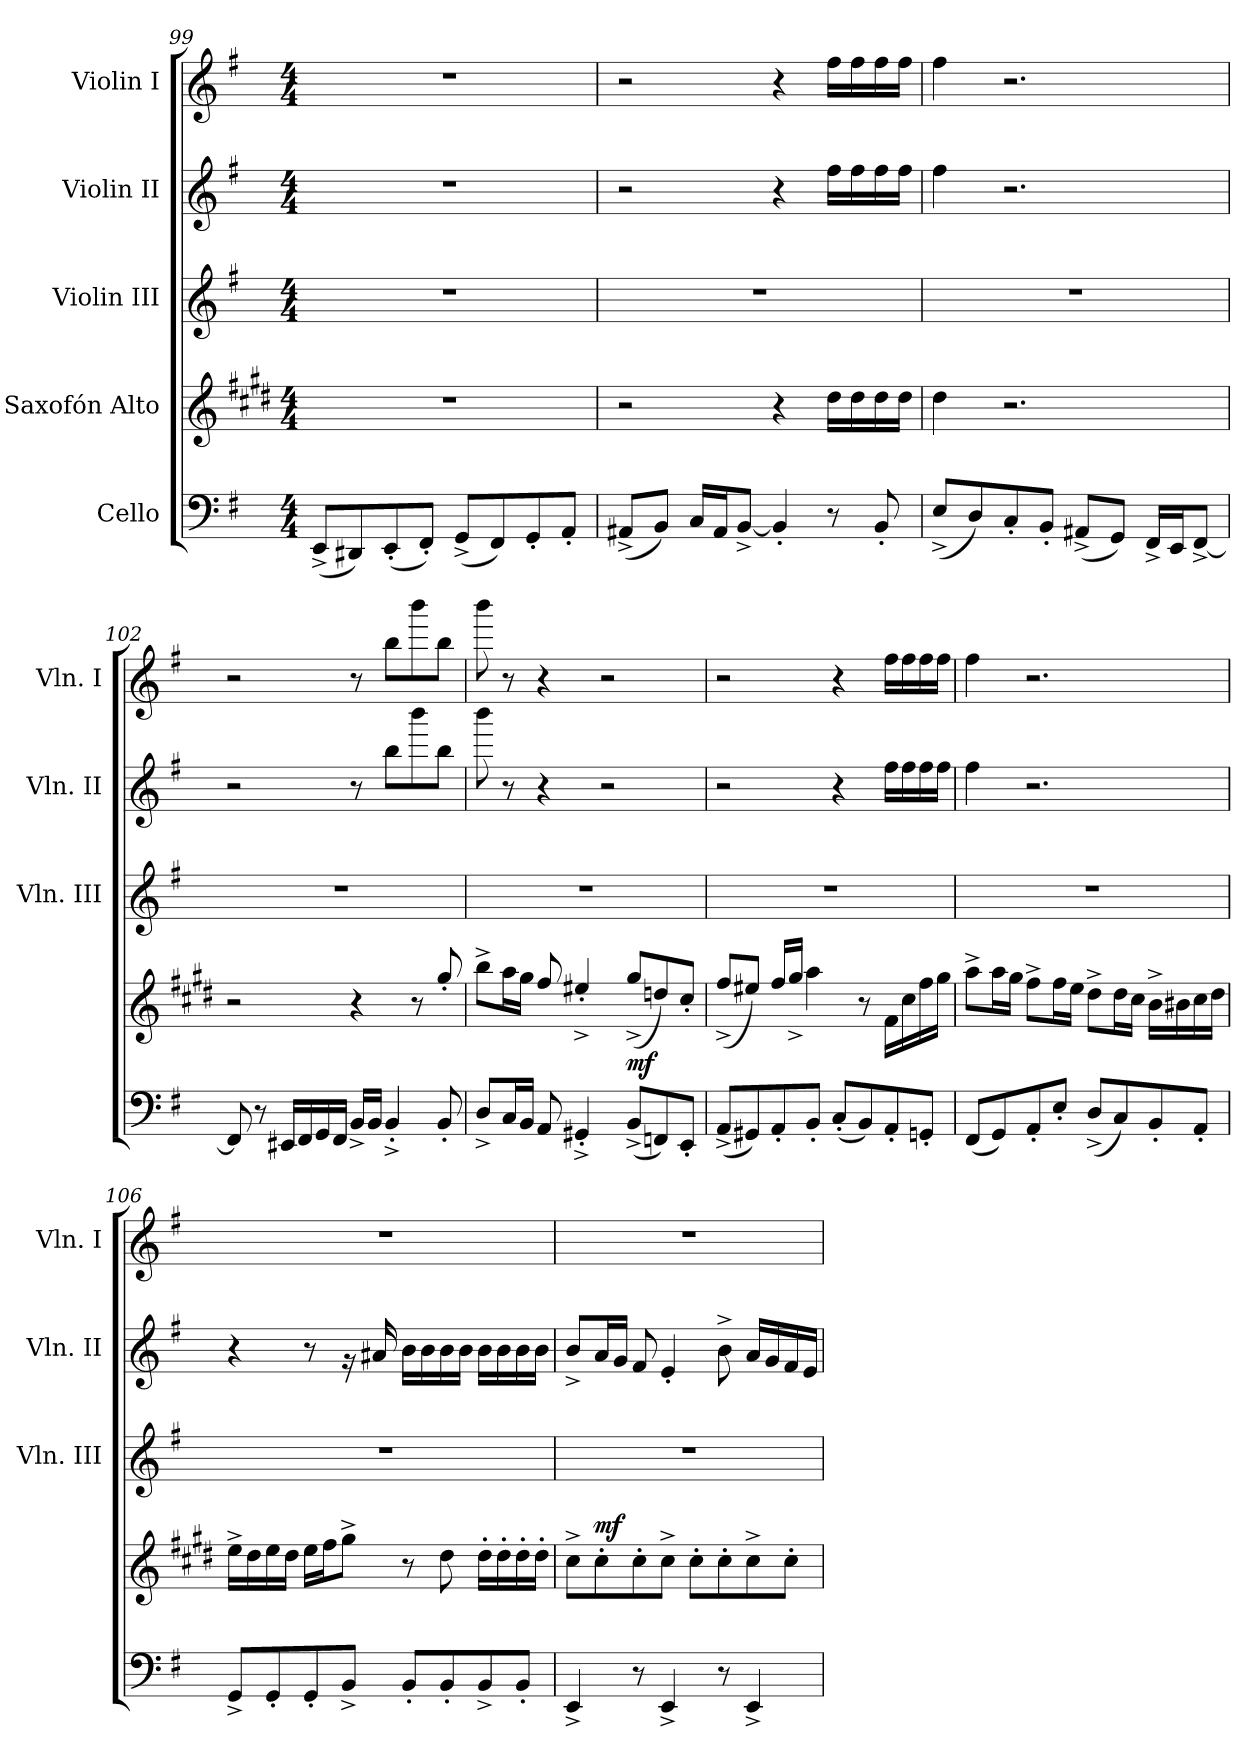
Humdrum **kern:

**kern	**kern	**dynam	**kern	**kern	**kern
*part5	*part4	*part4	*part3	*part2	*part1
*staff5	*staff4	*staff4	*staff3	*staff2	*staff1
*I"Cello	*I"Saxofón Alto	*	*I"Violin III	*I"Violin II	*I"Violin I
*	*	*	*I'Vln. III	*I'Vln. II	*I'Vln. I
*clefF4	*clefG2	*	*clefG2	*clefG2	*clefG2
*	*ITrd5c9	*	*	*	*
*k[f#]	*k[f#]	*	*k[f#]	*k[f#]	*k[f#]
*M4/4	*M4/4	*	*M4/4	*M4/4	*M4/4
=99	=99	=99	=99	=99	=99
(8EE^/L	1r	.	1r	1r	1r
8DD#X/)	.	.	.	.	.
(8EE'/	.	.	.	.	.
8FF#'/J)	.	.	.	.	.
(8GG^/L	.	.	.	.	.
8FF#/)	.	.	.	.	.
8GG'/	.	.	.	.	.
8AA'/J	.	.	.	.	.
=100	=100	=100	=100	=100	=100
(8AA#X^/L	2r	.	1r	2r	2r
8BB/J)	.	.	.	.	.
16C/LL	.	.	.	.	.
16AA#/J	.	.	.	.	.
[8BB^/J	.	.	.	.	.
4BB'/]	4r	.	.	4r	4r
8r	16f#\LL	.	.	16ff#\LL	16ff#\LL
.	16f#\	.	.	16ff#\	16ff#\
8BB'/	16f#\	.	.	16ff#\	16ff#\
.	16f#\JJ	.	.	16ff#\JJ	16ff#\JJ
=101	=101	=101	=101	=101	=101
(8E^/L	4f#\	.	1r	4ff#\	4ff#\
8D/)	.	.	.	.	.
8C'/	2.r	.	.	2.r	2.r
8BB'/J	.	.	.	.	.
(8AA#X^/L	.	.	.	.	.
8GG/J)	.	.	.	.	.
16FF#^/LL	.	.	.	.	.
16EE/J	.	.	.	.	.
[8FF#^/J	.	.	.	.	.
!!LO:LB:g=z
=102	=102	=102	=102	=102	=102
8FF#/]	2r	.	1r	2r	2r
8r	.	.	.	.	.
16EE#X/LL	.	.	.	.	.
16FF#/	.	.	.	.	.
16GG/	.	.	.	.	.
16FF#/JJ	.	.	.	.	.
16BB^/LL	4r	.	.	8r	8r
16BB/JJ	.	.	.	.	.
4BB^'/	.	.	.	8bb\L	8bb\L
.	8r	.	.	8bbb\	8bbb\
8BB'/	8b'/	.	.	8bb\J	8bb\J
=103	=103	=103	=103	=103	=103
8D^/L	8dd^\L	.	1r	8bbb\	8bbb\
16C/L	16cc\L	.	.	8r	8r
16BB/JJ	16b\JJ	.	.	.	.
8AA/	8a/	.	.	4r	4r
4GG#X^'/	4g#X^'/	.	.	.	.
.	.	.	.	2r	2r
!	!	!LO:DY:b	!	!	!
(8BB^/L	(8b^/L	mf	.	.	.
8FFn/)	8fn/)	.	.	.	.
8EE'/J	8e'/J	.	.	.	.
=104	=104	=104	=104	=104	=104
(8AA^/L	(8a^/L	.	1r	2r	2r
8GG#X/)	8g#X/J)	.	.	.	.
8AA'/	16a/LL	.	.	.	.
.	16b^/JJ	.	.	.	.
8BB'/J	4cc\	.	.	.	.
(8C'/L	.	.	.	4r	4r
8BB/)	8r	.	.	.	.
8AA'/	16A\LL	.	.	16ff#\LL	16ff#\LL
.	16e\	.	.	16ff#\	16ff#\
8GGn'/J	16a\	.	.	16ff#\	16ff#\
.	16b\JJ	.	.	16ff#\JJ	16ff#\JJ
=105	=105	=105	=105	=105	=105
(8FF#/L	8cc^\L	.	1r	4ff#\	4ff#\
8GG/)	16cc\L	.	.	.	.
.	16b\JJ	.	.	.	.
8AA'/	8a^\L	.	.	2.r	2.r
8E'/J	16a\L	.	.	.	.
.	16g\JJ	.	.	.	.
(8D^/L	8f#^\L	.	.	.	.
8C/)	16f#\L	.	.	.	.
.	16e\JJ	.	.	.	.
8BB'/	16d^\LL	.	.	.	.
.	16d#X\	.	.	.	.
8AA'/J	16e\	.	.	.	.
.	16f#\JJ	.	.	.	.
=106	=106	=106	=106	=106	=106
8GG^/L	16g^\LL	.	1r	4r	1r
.	16f#\	.	.	.	.
8GG'/	16g\	.	.	.	.
.	16f#\JJ	.	.	.	.
8GG'/	16g\LL	.	.	8r	.
.	16a\J	.	.	.	.
8BB^/J	8b^\J	.	.	16rg	.
.	.	.	.	16a#X/	.
8BB'/L	8r	.	.	16b\LL	.
.	.	.	.	16b\	.
8BB'/	8f#\	.	.	16b\	.
.	.	.	.	16b\JJ	.
8BB^/	16f#'\LL	.	.	16b\LL	.
.	16f#'\	.	.	16b\	.
8BB'/J	16f#'\	.	.	16b\	.
.	16f#'\JJ	.	.	16b\JJ	.
!!LO:PB:g=z
=107	=107	=107	=107	=107	=107
4EE^/	8e^\L	.	1r	8b^/L	1r
!	!	!LO:DY:a	!	!	!
.	8e'\	mf	.	16a/L	.
.	.	.	.	16g/JJ	.
8r	8e'\	.	.	8f#/	.
4EE^/	8e^\J	.	.	4e'/	.
.	8e'\L	.	.	.	.
8r	8e'\	.	.	8b^\	.
4EE^/	8e^\	.	.	16a/LL	.
.	.	.	.	16g/	.
.	8e'\J	.	.	16f#/	.
.	.	.	.	16e/JJ	.
=	=	=	=	=	=
*-	*-	*-	*-	*-	*-
